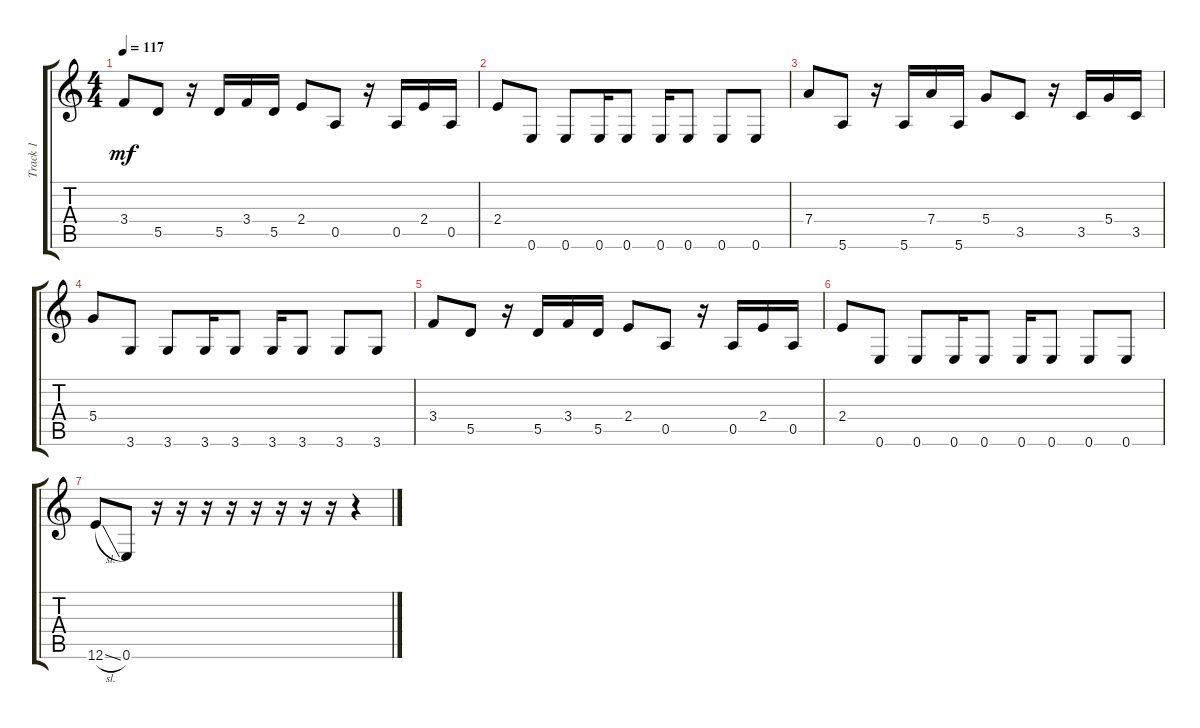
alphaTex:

\track ("Track 1" "Track 1") {instrument distortionguitar}
\staff {score tabs}
\tuning (E4 B3 G3 D3 A2 E2) {hide}
\ts (4 4)
\tempo 117
\clef g2
\ks c
3.4.8{dy mf} 5.5.8 r.16 5.5.16 3.4.16 5.5.16 2.4.8 0.5.8 r.16 0.5.16 2.4.16 0.5.16 |
2.4.8 0.6.8 0.6.8 0.6.16 0.6.8 0.6.16 0.6.8 0.6.8 0.6.8 |
7.4.8 5.6.8 r.16 5.6.16 7.4.16 5.6.16 5.4.8 3.5.8 r.16 3.5.16 5.4.16 3.5.16 |
5.4.8 3.6.8 3.6.8 3.6.16 3.6.8 3.6.16 3.6.8 3.6.8 3.6.8 |
3.4.8 5.5.8 r.16 5.5.16 3.4.16 5.5.16 2.4.8 0.5.8 r.16 0.5.16 2.4.16 0.5.16 |
2.4.8 0.6.8 0.6.8 0.6.16 0.6.8 0.6.16 0.6.8 0.6.8 0.6.8 |
12.6{sl}.8 0.6.8 r.16 r.16 r.16 r.16 r.16 r.16 r.16 r.16 r.4
